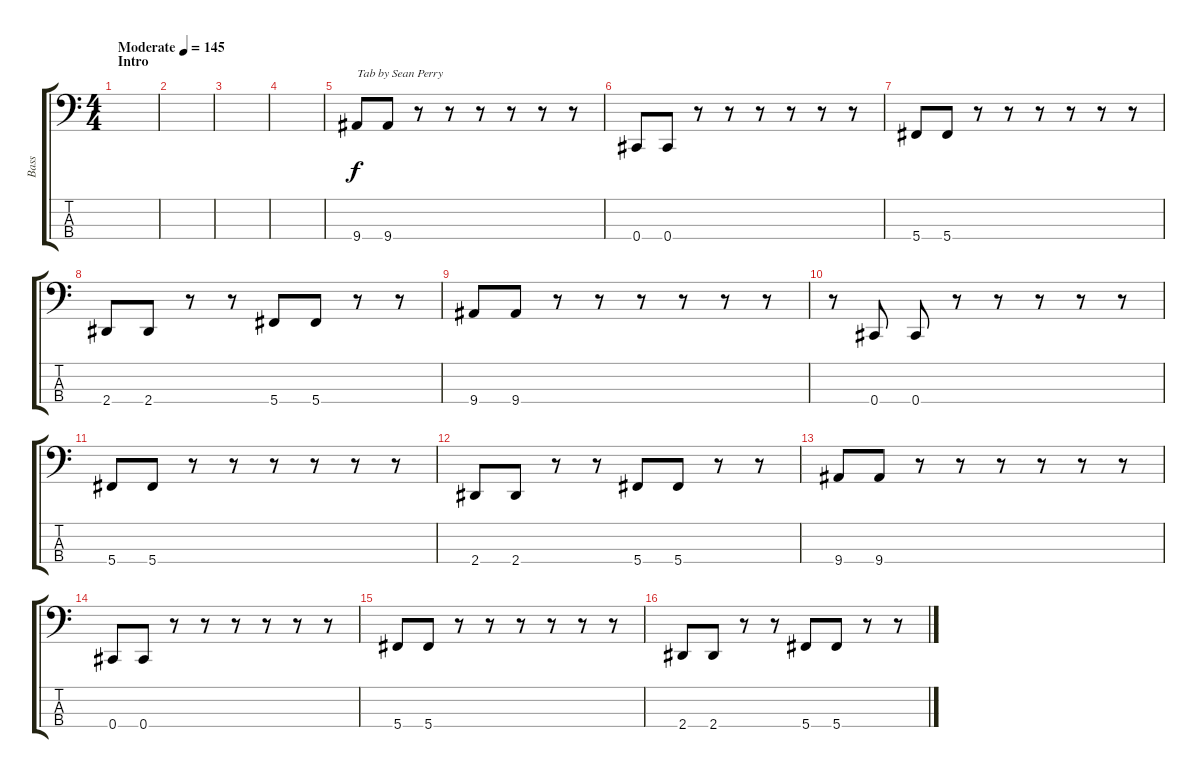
\track ("Bass" "Bass") {instrument electricbasspick}
\staff {score tabs}
\tuning (Gb2 Db2 Ab1 Db1) {hide}
\ts (4 4)
\section ("" "Intro")
\tempo (145 "Moderate")
\clef f4
\ks c
|
|
|
|
9.4.8{txt "Tab by Sean Perry"} 9.4.8 r.8 r.8 r.8 r.8 r.8 r.8 |
0.4.8 0.4.8 r.8 r.8 r.8 r.8 r.8 r.8 |
5.4.8 5.4.8 r.8 r.8 r.8 r.8 r.8 r.8 |
2.4.8 2.4.8 r.8 r.8 5.4.8 5.4.8 r.8 r.8 |
9.4.8 9.4.8 r.8 r.8 r.8 r.8 r.8 r.8 |
r.8 0.4.8 0.4.8 r.8 r.8 r.8 r.8 r.8 |
5.4.8 5.4.8 r.8 r.8 r.8 r.8 r.8 r.8 |
2.4.8 2.4.8 r.8 r.8 5.4.8 5.4.8 r.8 r.8 |
9.4.8 9.4.8 r.8 r.8 r.8 r.8 r.8 r.8 |
0.4.8 0.4.8 r.8 r.8 r.8 r.8 r.8 r.8 |
5.4.8 5.4.8 r.8 r.8 r.8 r.8 r.8 r.8 |
2.4.8 2.4.8 r.8 r.8 5.4.8 5.4.8 r.8 r.8
